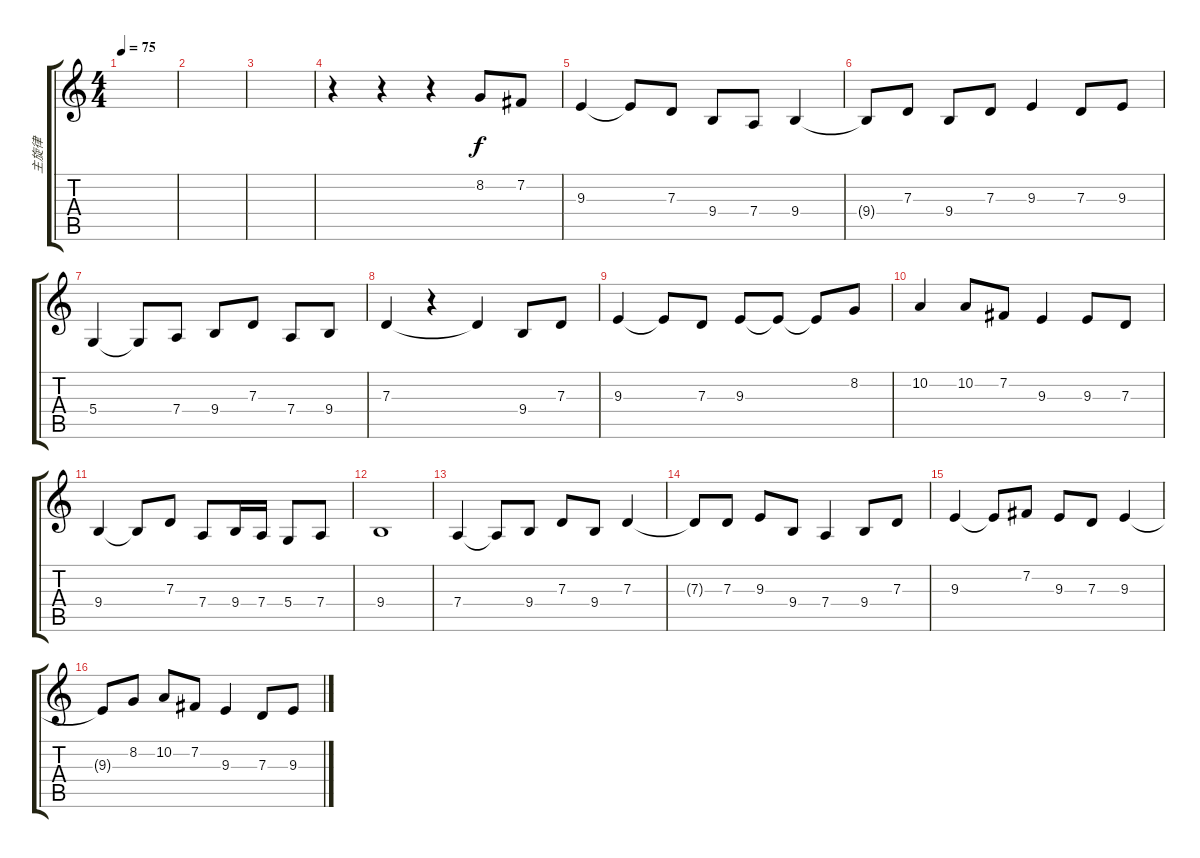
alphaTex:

\track ("主旋律" "主旋律") {instrument fx3crystal}
\staff {score tabs}
\tuning (E4 B3 G3 D3 A2 E2) {hide}
\ts (4 4)
\tempo 75
\clef g2
\ks c
|
|
|
r.4 r.4 r.4 8.2.8 7.2.8 |
9.3.4 9.3{t}.8 7.3.8 9.4.8 7.4.8 9.4.4 |
9.4{t}.8 7.3.8 9.4.8 7.3.8 9.3.4 7.3.8 9.3.8 |
5.4.4 5.4{t}.8 7.4.8 9.4.8 7.3.8 7.4.8 9.4.8 |
7.3.4 r.4 7.3{t}.4 9.4.8 7.3.8 |
9.3.4 9.3{t}.8 7.3.8 9.3.8 9.3{t}.8 9.3{t}.8 8.2.8 |
10.2.4 10.2.8 7.2.8 9.3.4 9.3.8 7.3.8 |
9.4.4 9.4{t}.8 7.3.8 7.4.8 9.4.16 7.4.16 5.4.8 7.4.8 |
9.4.1 |
7.4.4 7.4{t}.8 9.4.8 7.3.8 9.4.8 7.3.4 |
7.3{t}.8 7.3.8 9.3.8 9.4.8 7.4.4 9.4.8 7.3.8 |
9.3.4 9.3{t}.8 7.2.8 9.3.8 7.3.8 9.3.4 |
9.3{t}.8 8.2.8 10.2.8 7.2.8 9.3.4 7.3.8 9.3.8
